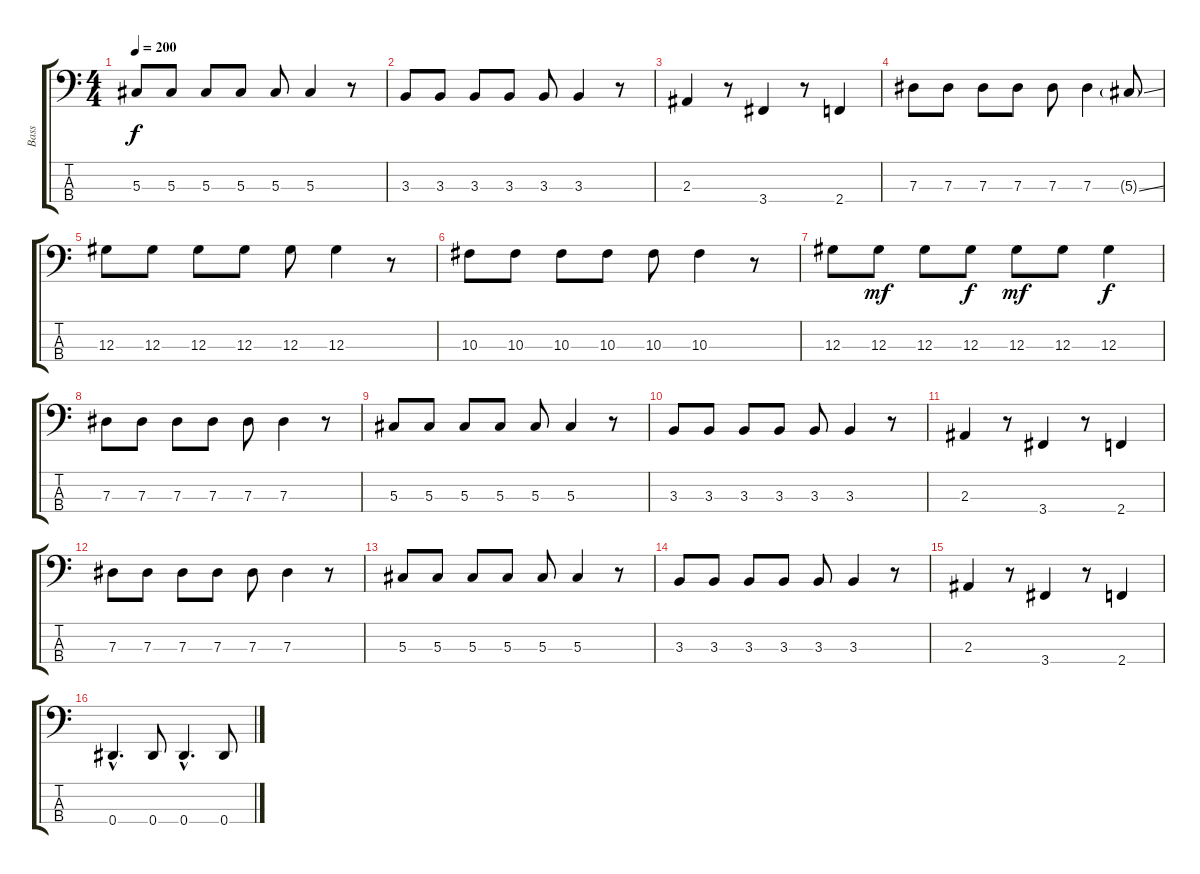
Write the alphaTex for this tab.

\track ("Bass" "Bass") {instrument electricbasspick}
\staff {score tabs}
\tuning (Gb2 Db2 Ab1 Eb1) {hide}
\ts (4 4)
\tempo 200
\clef f4
\ks c
5.3.8{dy f} 5.3.8 5.3.8 5.3.8 5.3.8 5.3.4 r.8 |
3.3.8 3.3.8 3.3.8 3.3.8 3.3.8 3.3.4 r.8 |
2.3.4 r.8 3.4.4 r.8 2.4.4 |
7.3.8 7.3.8 7.3.8 7.3.8 7.3.8 7.3.4 5.3{ss g}.8 |
12.3.8 12.3.8 12.3.8 12.3.8 12.3.8 12.3.4 r.8 |
10.3.8 10.3.8 10.3.8 10.3.8 10.3.8 10.3.4 r.8 |
12.3.8 12.3.8{dy mf} 12.3.8 12.3.8{dy f} 12.3.8{dy mf} 12.3.8 12.3.4{dy f} |
7.3.8 7.3.8 7.3.8 7.3.8 7.3.8 7.3.4 r.8 |
5.3.8 5.3.8 5.3.8 5.3.8 5.3.8 5.3.4 r.8 |
3.3.8 3.3.8 3.3.8 3.3.8 3.3.8 3.3.4 r.8 |
2.3.4 r.8 3.4.4 r.8 2.4.4 |
7.3.8 7.3.8 7.3.8 7.3.8 7.3.8 7.3.4 r.8 |
5.3.8 5.3.8 5.3.8 5.3.8 5.3.8 5.3.4 r.8 |
3.3.8 3.3.8 3.3.8 3.3.8 3.3.8 3.3.4 r.8 |
2.3.4 r.8 3.4.4 r.8 2.4.4 |
0.4{hac}.4{d} 0.4.8 0.4{hac}.4{d} 0.4.8
